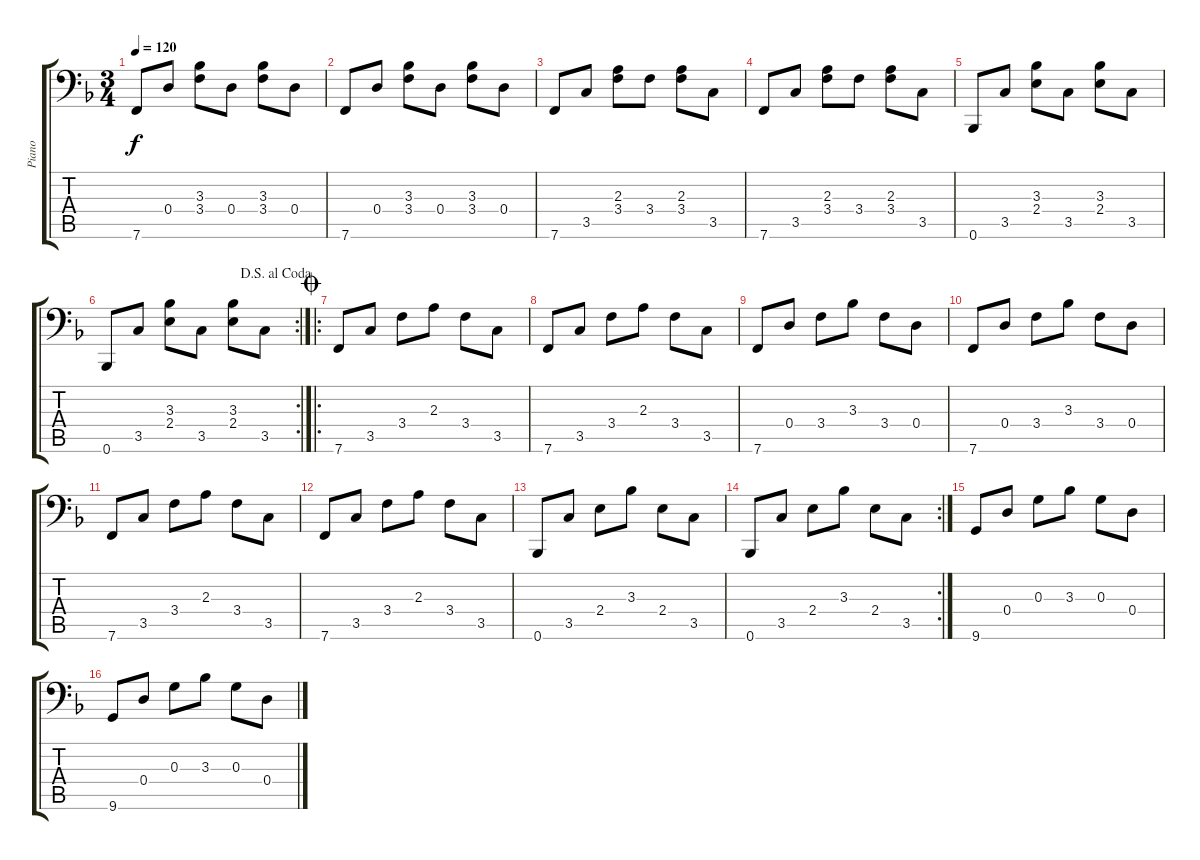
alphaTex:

\track ("Piano" "Piano") {instrument brightacousticpiano}
\staff {score tabs}
\tuning (E4 B3 G3 D3 A2 Bb1) {hide}
\ts (3 4)
\tempo 120
\clef f4
\ks f
7.6.8{dy f} 0.4.8 (3.3 3.4).8 0.4.8 (3.3 3.4).8 0.4.8 |
7.6.8 0.4.8 (3.3 3.4).8 0.4.8 (3.3 3.4).8 0.4.8 |
7.6.8 3.5.8 (2.3 3.4).8 3.4.8 (2.3 3.4).8 3.5.8 |
7.6.8 3.5.8 (2.3 3.4).8 3.4.8 (2.3 3.4).8 3.5.8 |
0.6.8 3.5.8 (3.3 2.4).8 3.5.8 (3.3 2.4).8 3.5.8 |
\rc 2
\jump dalsegnoalcoda
0.6.8 3.5.8 (3.3 2.4).8 3.5.8 (3.3 2.4).8 3.5.8 |
\ro
\jump coda
7.6.8 3.5.8 3.4.8 2.3.8 3.4.8 3.5.8 |
7.6.8 3.5.8 3.4.8 2.3.8 3.4.8 3.5.8 |
7.6.8 0.4.8 3.4.8 3.3.8 3.4.8 0.4.8 |
7.6.8 0.4.8 3.4.8 3.3.8 3.4.8 0.4.8 |
7.6.8 3.5.8 3.4.8 2.3.8 3.4.8 3.5.8 |
7.6.8 3.5.8 3.4.8 2.3.8 3.4.8 3.5.8 |
0.6.8 3.5.8 2.4.8 3.3.8 2.4.8 3.5.8 |
\rc 2
0.6.8 3.5.8 2.4.8 3.3.8 2.4.8 3.5.8 |
9.6.8 0.4.8 0.3.8 3.3.8 0.3.8 0.4.8 |
9.6.8 0.4.8 0.3.8 3.3.8 0.3.8 0.4.8
